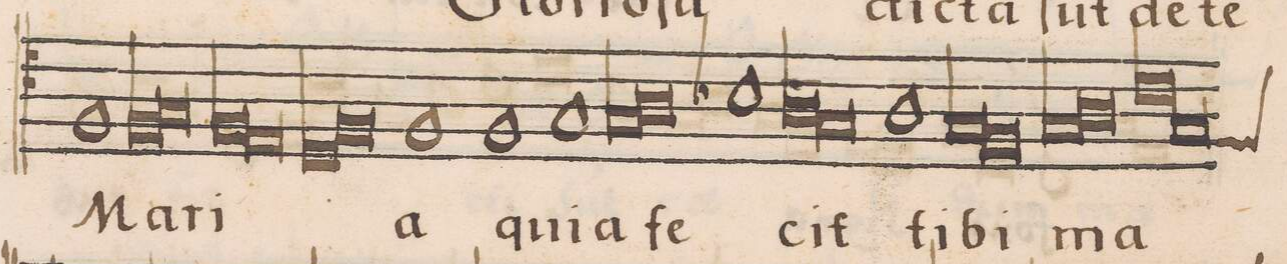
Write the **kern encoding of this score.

**kern	**text
*I"TENOR	*
*clefC4	*
*k[]	*
*met(C)	*
*M2/1	*
1F	Ma-
=8-	=8-
*lig	*
1F	-ri-
1G	.
*Xlig	*
=9-	=9-
*lig	*
1F	.
1E	.
*Xlig	*
=10-	=10-
*lig	*
1D	.
1F	.
*Xlig	*
=11-	=11-
1F	-a
1F	qui-
=12-	=12-
1G	-a
*lig	*
1G	fe-
=13-	=13-
1A	.
*Xlig	*
1B-X	.
=14-	=14-
*lig	*
1A	-cit
1G	.
*Xlig	*
=15-	=15-
1A	ti-
*lig	*
1G	-bi
=16-	=16-
1F	.
*Xlig	*
*lig	*
1G	ma-
=17-	=17-
1A	.
*Xlig	*
*lig	*
1c	.
=18-	=18-
*custos:F	*
1G	.
*Xlig	*
*lig	*
*-	*-
